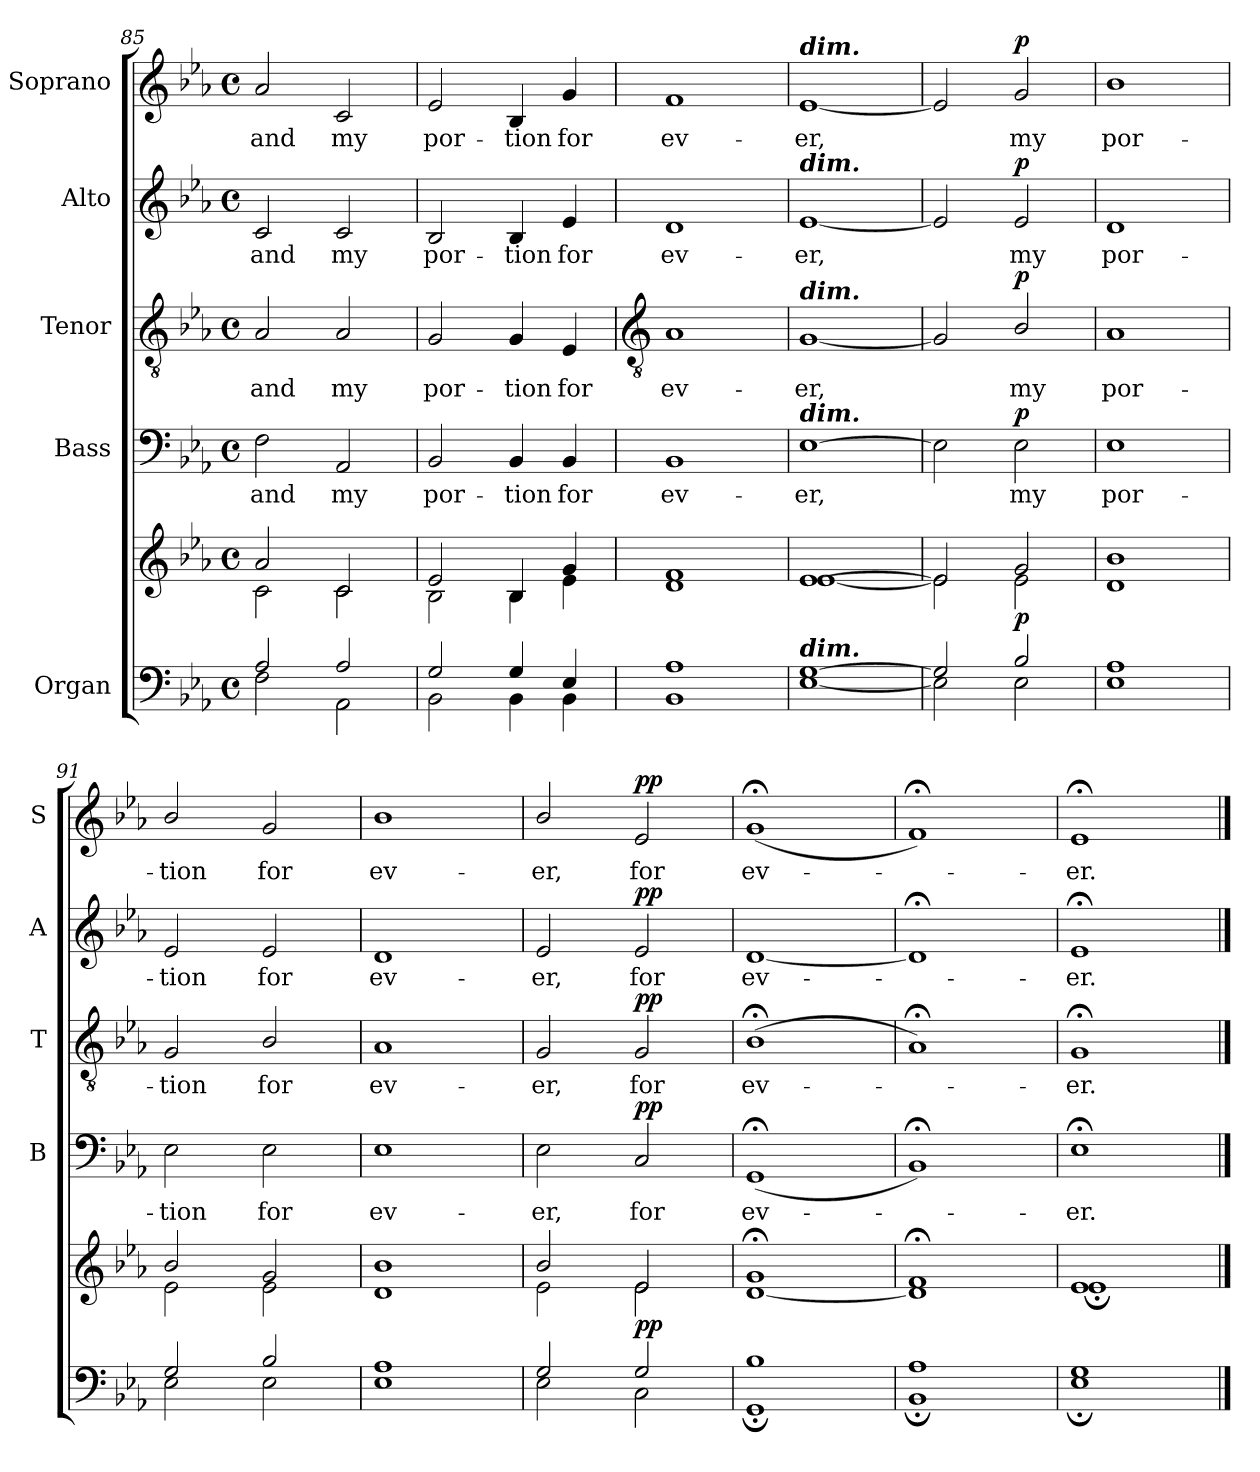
**kern	**kern	**dynam	**kern	**text	**dynam	**kern	**text	**dynam	**kern	**text	**dynam	**kern	**text	**dynam
*part5	*part5	*part5	*part4	*part4	*part4	*part3	*part3	*part3	*part2	*part2	*part2	*part1	*part1	*part1
*staff6	*staff5	*staff5/6	*staff4	*staff4	*staff4	*staff3	*staff3	*staff3	*staff2	*staff2	*staff2	*staff1	*staff1	*staff1
*I"Organ	*	*	*I"Bass	*	*	*I"Tenor	*	*	*I"Alto	*	*	*I"Soprano	*	*
*	*	*	*I'B	*	*	*I'T	*	*	*I'A	*	*	*I'S	*	*
*clefF4	*clefG2	*	*clefF4	*	*	*clefGv2	*	*	*clefG2	*	*	*clefG2	*	*
*k[b-e-a-]	*k[b-e-a-]	*	*k[b-e-a-]	*	*	*k[b-e-a-]	*	*	*k[b-e-a-]	*	*	*k[b-e-a-]	*	*
*E-:	*E-:	*	*E-:	*	*	*E-:	*	*	*E-:	*	*	*E-:	*	*
*M4/4	*M4/4	*	*M4/4	*	*	*M4/4	*	*	*M4/4	*	*	*M4/4	*	*
*met(c)	*met(c)	*	*met(c)	*	*	*met(c)	*	*	*met(c)	*	*	*met(c)	*	*
=85	=85	=85	=85	=85	=85	=85	=85	=85	=85	=85	=85	=85	=85	=85
*^	*^	*	*	*	*	*	*	*	*	*	*	*	*	*
!	!	!	!	!	!	!LO:LY:b	!	!	!LO:LY:b	!	!	!LO:LY:b	!	!	!LO:LY:b	!
2A-	2F	2a-/	2c\	.	2F	and	.	2A-	and	.	2c	and	.	2a-	and	.
!	!	!	!	!	!	!LO:LY:b	!	!	!LO:LY:b	!	!	!LO:LY:b	!	!	!LO:LY:b	!
2A-	2AA-\	2c/	2c\	.	2AA-	my	.	2A-	my	.	2c	my	.	2c	my	.
=86	=86	=86	=86	=86	=86	=86	=86	=86	=86	=86	=86	=86	=86	=86	=86	=86
!	!	!	!	!	!	!LO:LY:b	!	!	!LO:LY:b	!	!	!LO:LY:b	!	!	!LO:LY:b	!
2G	2BB-\	2e-/	2B-\	.	2BB-	por-	.	2G	por-	.	2B-	por-	.	2e-	por-	.
!	!	!	!	!	!	!LO:LY:b	!	!	!LO:LY:b	!	!	!LO:LY:b	!	!	!LO:LY:b	!
4G	4BB-\	4B-/	4B-\	.	4BB-	-tion	.	4G	-tion	.	4B-	-tion	.	4B-	-tion	.
!	!	!	!	!	!	!LO:LY:b	!	!	!LO:LY:b	!	!	!LO:LY:b	!	!	!LO:LY:b	!
4E-/	4BB-	4g/	4e-\	.	4BB-	for	.	4E-	for	.	4e-	for	.	4g	for	.
!!LO:LB:g=z
=87	=87	=87	=87	=87	=87	=87	=87	=87	=87	=87	=87	=87	=87	=87	=87	=87
*	*	*	*	*	*	*	*	*clefGv2	*	*	*	*	*	*	*	*
!	!	!	!	!	!	!LO:LY:b	!	!	!LO:LY:b	!	!	!LO:LY:b	!	!	!LO:LY:b	!
1A-	1BB-	1f/	1d\	.	1BB-	ev-	.	1A-	ev-	.	1d	ev-	.	1f	ev-	.
=88	=88	=88	=88	=88	=88	=88	=88	=88	=88	=88	=88	=88	=88	=88	=88	=88
!	!	!	!	!	!	!	!	!	!	!	!	!	!	!LO:TX:a:Bi:t=dim.	!	!
!	!	!	!	!	!	!	!	!	!	!	!LO:TX:a:Bi:t=dim.	!	!	!	!	!
!	!	!	!	!	!	!	!	!LO:TX:a:Bi:t=dim.	!	!	!	!	!	!	!	!
!	!	!	!	!	!LO:TX:a:Bi:t=dim.	!	!	!	!	!	!	!	!	!	!	!
!LO:TX:a:Bi:t=dim.	!	!	!	!	!	!	!	!	!	!	!	!	!	!	!	!
!	!	!	!	!	!	!LO:LY:b	!	!	!LO:LY:b	!	!	!LO:LY:b	!	!	!LO:LY:b	!
[1G	[1E-	[1e-/	[1e-\	.	[1E-	-er,	.	[1G	-er,	.	[1e-	-er,	.	[1e-	-er,	.
=89	=89	=89	=89	=89	=89	=89	=89	=89	=89	=89	=89	=89	=89	=89	=89	=89
2G]	2E-]	2e-/]	2e-\]	.	2E-]	.	.	2G]	.	.	2e-]	.	.	2e-]	.	.
!	!	!	!	!LO:DY:b	!	!LO:LY:b	!LO:DY:b	!	!LO:LY:b	!LO:DY:b	!	!LO:LY:b	!LO:DY:b	!	!LO:LY:b	!LO:DY:b
2B-	2E-	2g/	2e-\	p	2E-	my	p	2B-/	my	p	2e-	my	p	2g	my	p
=90	=90	=90	=90	=90	=90	=90	=90	=90	=90	=90	=90	=90	=90	=90	=90	=90
!	!	!	!	!	!	!LO:LY:b	!	!	!LO:LY:b	!	!	!LO:LY:b	!	!	!LO:LY:b	!
1A-	1E-	1b-/	1d\	.	1E-	por-	.	1A-	por-	.	1d	por-	.	1b-	por-	.
=91	=91	=91	=91	=91	=91	=91	=91	=91	=91	=91	=91	=91	=91	=91	=91	=91
!	!	!	!	!	!	!LO:LY:b	!	!	!LO:LY:b	!	!	!LO:LY:b	!	!	!LO:LY:b	!
2G	2E-	2b-/	2e-\	.	2E-	-tion	.	2G	-tion	.	2e-	-tion	.	2b-/	-tion	.
!	!	!	!	!	!	!LO:LY:b	!	!	!LO:LY:b	!	!	!LO:LY:b	!	!	!LO:LY:b	!
2B-	2E-	2g/	2e-\	.	2E-	for	.	2B-/	for	.	2e-	for	.	2g	for	.
=92	=92	=92	=92	=92	=92	=92	=92	=92	=92	=92	=92	=92	=92	=92	=92	=92
!	!	!	!	!	!	!LO:LY:b	!	!	!LO:LY:b	!	!	!LO:LY:b	!	!	!LO:LY:b	!
1A-	1E-	1b-/	1d\	.	1E-	ev-	.	1A-	ev-	.	1d	ev-	.	1b-	ev-	.
=93	=93	=93	=93	=93	=93	=93	=93	=93	=93	=93	=93	=93	=93	=93	=93	=93
!	!	!	!	!	!	!LO:LY:b	!	!	!LO:LY:b	!	!	!LO:LY:b	!	!	!LO:LY:b	!
2G	2E-	2b-/	2e-\	.	2E-	-er,	.	2G	-er,	.	2e-	-er,	.	2b-/	-er,	.
!	!	!	!	!LO:DY:b	!	!LO:LY:b	!LO:DY:b	!	!LO:LY:b	!LO:DY:b	!	!LO:LY:b	!LO:DY:b	!	!LO:LY:b	!LO:DY:b
2G	2C\	2e-/	2e-\	pp	2C	for	pp	2G	for	pp	2e-	for	pp	2e-	for	pp
=94	=94	=94	=94	=94	=94	=94	=94	=94	=94	=94	=94	=94	=94	=94	=94	=94
!	!	!	!	!	!	!LO:LY:b	!	!	!LO:LY:b	!	!	!LO:LY:b	!	!	!LO:LY:b	!
1B-	1GG;	1g;</	[1d\	.	(<1GG;<	ev-	.	(<1B-;<	ev-	.	[1d	ev-	.	(<1g;<	ev-	.
=95	=95	=95	=95	=95	=95	=95	=95	=95	=95	=95	=95	=95	=95	=95	=95	=95
1A-	1BB-;	1f;</	1d\]	.	1BB-;<)	.	.	1A-;<)	.	.	1d;<]	.	.	1f;<)	.	.
=96	=96	=96	=96	=96	=96	=96	=96	=96	=96	=96	=96	=96	=96	=96	=96	=96
!	!	!	!	!	!	!LO:LY:b	!	!	!LO:LY:b	!	!	!LO:LY:b	!	!	!LO:LY:b	!
1G	1E-;	1e-/	1e-;<\	.	1E-;<	er.	.	1G;<	er.	.	1e-;<	er.	.	1e-;<	er.	.
*v	*v	*	*	*	*	*	*	*	*	*	*	*	*	*	*	*
*	*v	*v	*	*	*	*	*	*	*	*	*	*	*	*	*
==	==	==	==	==	==	==	==	==	==	==	==	==	==	==
*-	*-	*-	*-	*-	*-	*-	*-	*-	*-	*-	*-	*-	*-	*-
